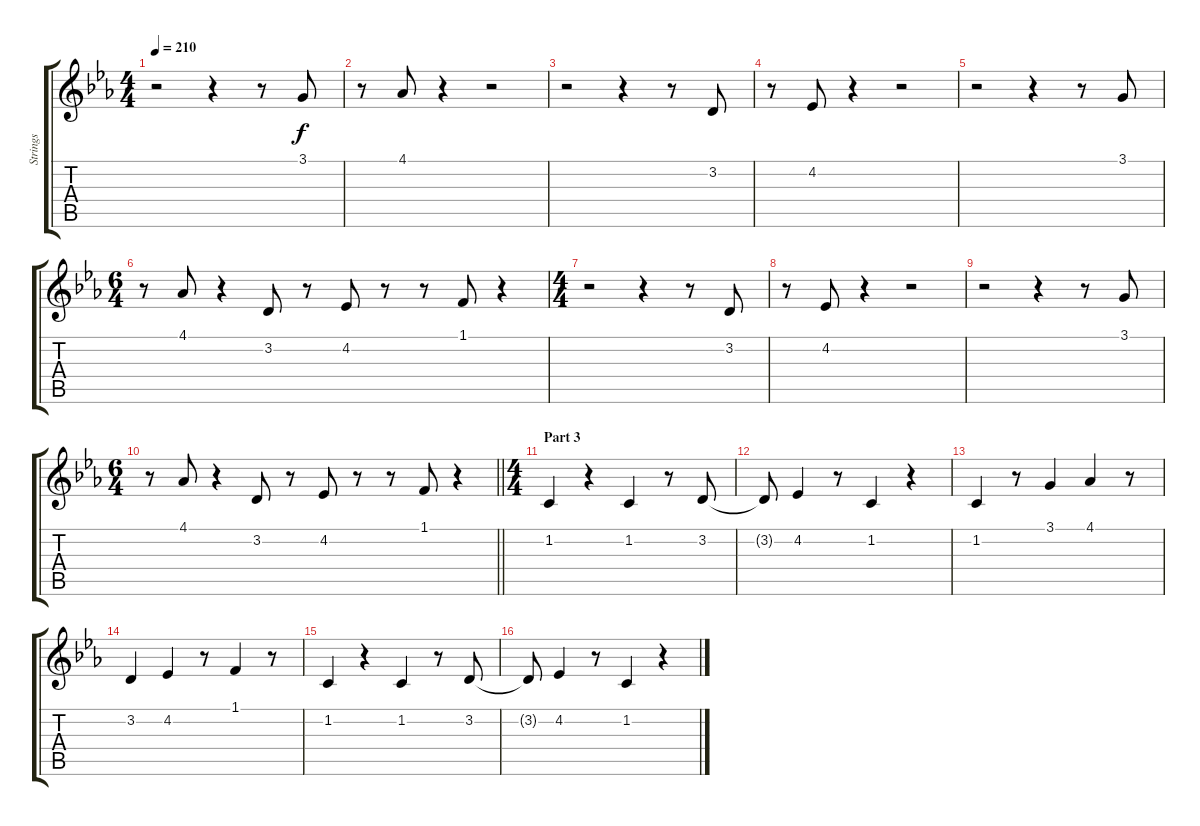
\track ("Strings" "Strings") {instrument stringensemble1}
\staff {score tabs}
\tuning (E4 B3 G3 D3 A2 E2) {hide}
\ts (4 4)
\tempo 210
\clef g2
\ks cminor
r.2{dy f} r.4 r.8 3.1.8 |
r.8 4.1.8 r.4 r.2 |
r.2 r.4 r.8 3.2.8 |
r.8 4.2.8 r.4 r.2 |
r.2 r.4 r.8 3.1.8 |
\ts (6 4)
r.8 4.1.8 r.4 3.2.8 r.8 4.2.8 r.8 r.8 1.1.8 r.4 |
\ts (4 4)
r.2 r.4 r.8 3.2.8 |
r.8 4.2.8 r.4 r.2 |
r.2 r.4 r.8 3.1.8 |
\ts (6 4)
\barLineRight lightlight
r.8 4.1.8 r.4 3.2.8 r.8 4.2.8 r.8 r.8 1.1.8 r.4 |
\ts (4 4)
\section ("" "Part 3")
1.2.4 r.4 1.2.4 r.8 3.2.8 |
3.2{t}.8 4.2.4 r.8 1.2.4 r.4 |
1.2.4 r.8 3.1.4 4.1.4 r.8 |
3.2.4 4.2.4 r.8 1.1.4 r.8 |
1.2.4 r.4 1.2.4 r.8 3.2.8 |
3.2{t}.8 4.2.4 r.8 1.2.4 r.4
